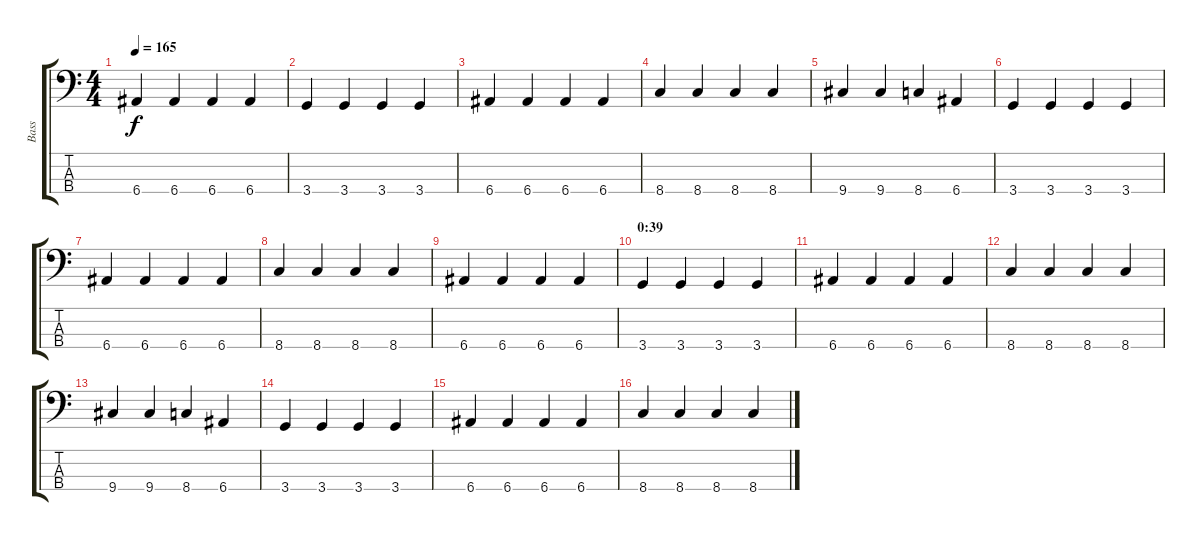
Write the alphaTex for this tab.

\track ("Bass" "Bass") {instrument overdrivenguitar}
\staff {score tabs}
\tuning (G2 D2 A1 E1) {hide}
\ts (4 4)
\tempo 165
\clef f4
\ks c
6.4.4{dy f} 6.4.4 6.4.4 6.4.4 |
3.4.4 3.4.4 3.4.4 3.4.4 |
6.4.4 6.4.4 6.4.4 6.4.4 |
8.4.4 8.4.4 8.4.4 8.4.4 |
9.4.4 9.4.4 8.4.4 6.4.4 |
3.4.4 3.4.4 3.4.4 3.4.4 |
6.4.4 6.4.4 6.4.4 6.4.4 |
8.4.4 8.4.4 8.4.4 8.4.4 |
6.4.4 6.4.4 6.4.4 6.4.4 |
\section ("" "0:39")
3.4.4 3.4.4 3.4.4 3.4.4 |
6.4.4 6.4.4 6.4.4 6.4.4 |
8.4.4 8.4.4 8.4.4 8.4.4 |
9.4.4 9.4.4 8.4.4 6.4.4 |
3.4.4 3.4.4 3.4.4 3.4.4 |
6.4.4 6.4.4 6.4.4 6.4.4 |
8.4.4 8.4.4 8.4.4 8.4.4
